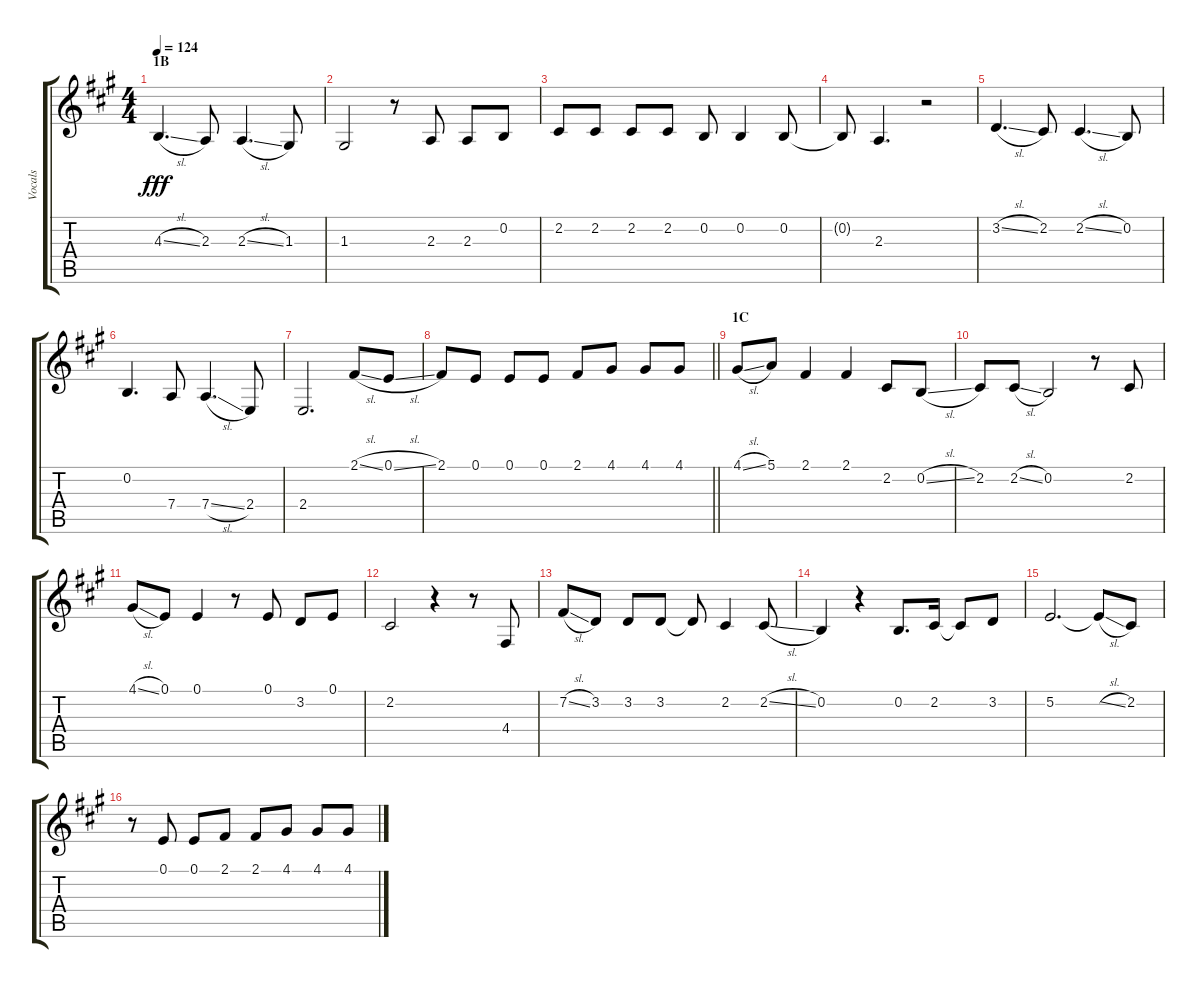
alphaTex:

\track ("Vocals" "Vocals") {instrument voiceoohs}
\staff {score tabs}
\tuning (E4 B3 G3 D3 A2 E2) {hide}
\ts (4 4)
\section ("" "1B")
\tempo 124
\clef g2
\ks a
4.3{sl}.4{d dy fff} 2.3.8 2.3{sl}.4{d} 1.3.8 |
1.3.2 r.8 2.3.8 2.3.8 0.2.8 |
2.2.8 2.2.8 2.2.8 2.2.8 0.2.8 0.2.4 0.2.8 |
0.2{t}.8 2.3.4{d} r.2 |
3.2{sl}.4{d} 2.2.8 2.2{sl}.4{d} 0.2.8 |
0.2.4{d} 7.4.8 7.4{sl}.4{d} 2.4.8 |
2.4.2{d} 2.1{sl}.8 0.1{sl}.8 |
\barLineRight lightlight
2.1.8 0.1.8 0.1.8 0.1.8 2.1.8 4.1.8 4.1.8 4.1.8 |
\section ("" "1C")
4.1{sl}.8 5.1.8 2.1.4 2.1.4 2.2.8 0.2{sl}.8 |
2.2.8 2.2{sl}.8 0.2.2 r.8 2.2.8 |
4.1{sl}.8 0.1.8 0.1.4 r.8 0.1.8 3.2.8 0.1.8 |
2.2.2 r.4 r.8 4.4.8 |
7.2{sl}.8 3.2.8 3.2.8 3.2.8 3.2{t}.8 2.2.4 2.2{sl}.8 |
0.2.4 r.4 0.2.8{d} 2.2.16 2.2{t}.8 3.2.8 |
5.2.2{d} 5.2{sl t}.8 2.2.8 |
r.8 0.1.8 0.1.8 2.1.8 2.1.8 4.1.8 4.1.8 4.1.8
